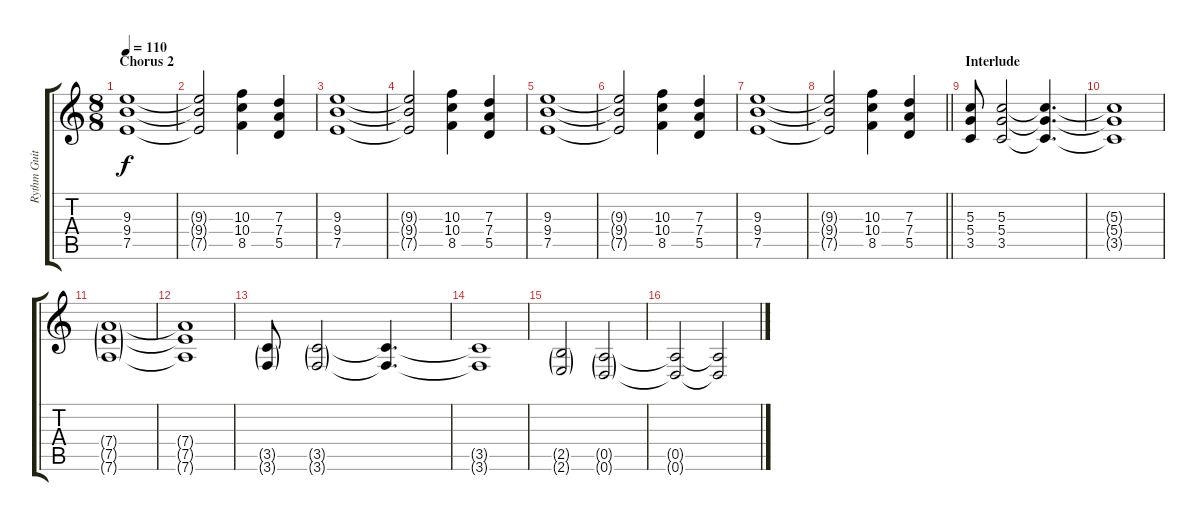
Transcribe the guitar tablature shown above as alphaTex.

\track ("Rythm Guitar 1" "Rythm Guit") {instrument distortionguitar}
\staff {score tabs}
\tuning (E4 B3 G3 D3 A2 D2) {hide}
\ts (8 8)
\section ("" "Chorus 2")
\tempo 110
\clef g2
\ks c
(9.3 9.4 7.5).1{dy f} |
(9.3{t} 9.4{t} 7.5{t}).2 (10.3 10.4 8.5).4 (7.3 7.4 5.5).4 |
(9.3 9.4 7.5).1 |
(9.3{t} 9.4{t} 7.5{t}).2 (10.3 10.4 8.5).4 (7.3 7.4 5.5).4 |
(9.3 9.4 7.5).1 |
(9.3{t} 9.4{t} 7.5{t}).2 (10.3 10.4 8.5).4 (7.3 7.4 5.5).4 |
(9.3 9.4 7.5).1 |
\barLineRight lightlight
(9.3{t} 9.4{t} 7.5{t}).2 (10.3 10.4 8.5).4 (7.3 7.4 5.5).4 |
\section ("" "Interlude")
(5.3 5.4 3.5).8 (5.3 5.4 3.5).2 (5.3{t} 5.4{t} 3.5{t}).4{d} |
(5.3{t} 5.4{t} 3.5{t}).1 |
(7.4{g} 7.5{g} 7.6{g}).1 |
(7.4{t} 7.5{t} 7.6{t}).1 |
(3.5{g} 3.6{g}).8 (3.5{g} 3.6{g}).2 (3.5{t} 3.6{t}).4{d} |
(3.5{t} 3.6{t}).1 |
(2.5{g} 2.6{g}).2 (0.5{g} 0.6{g}).2 |
(0.5{t} 0.6{t}).2 (0.5{t} 0.6{t}).2
